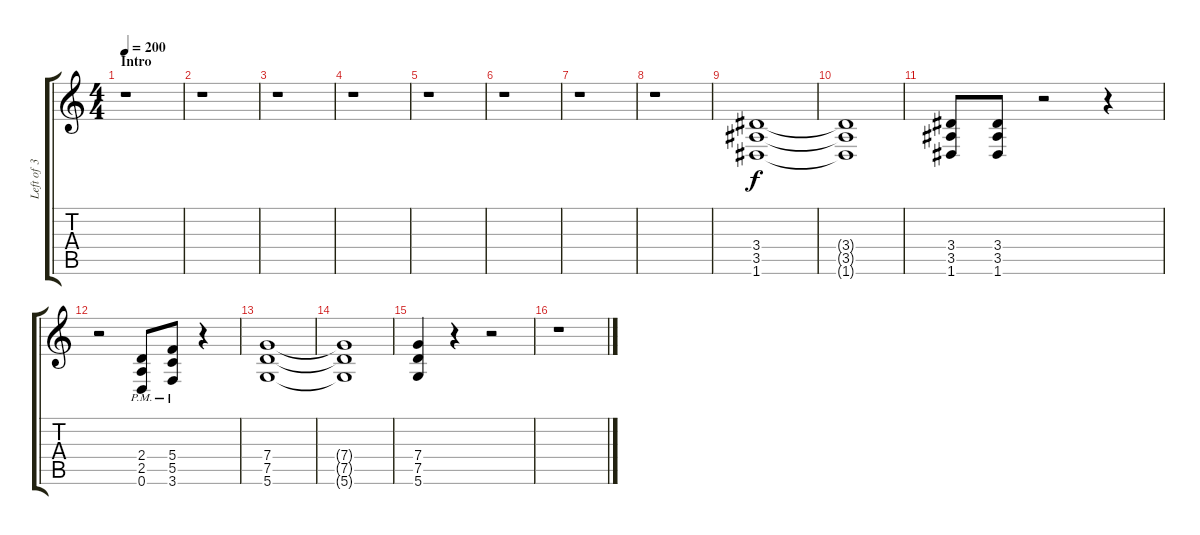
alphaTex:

\track ("Left of 3" "Left of 3") {mute instrument overdrivenguitar}
\staff {score tabs}
\tuning (D4 A3 F3 C3 G2 D2) {hide}
\ts (4 4)
\section ("" "Intro")
\tempo 200
\clef g2
\ks c
r.1{dy f instrument overdrivenguitar} |
r.1 |
r.1 |
r.1 |
r.1 |
r.1 |
r.1 |
r.1 |
(3.4 3.5 1.6).1 |
(3.4{t} 3.5{t} 1.6{t}).1 |
(3.4 3.5 1.6).8 (3.4 3.5 1.6).8 r.2 r.4 |
r.2 (2.4{pm} 2.5{pm} 0.6{pm}).8 (5.4{pm} 5.5{pm} 3.6{pm}).8 r.4 |
(7.4 7.5 5.6).1 |
(7.4{t} 7.5{t} 5.6{t}).1 |
(7.4 7.5 5.6).4 r.4 r.2 |
r.1
